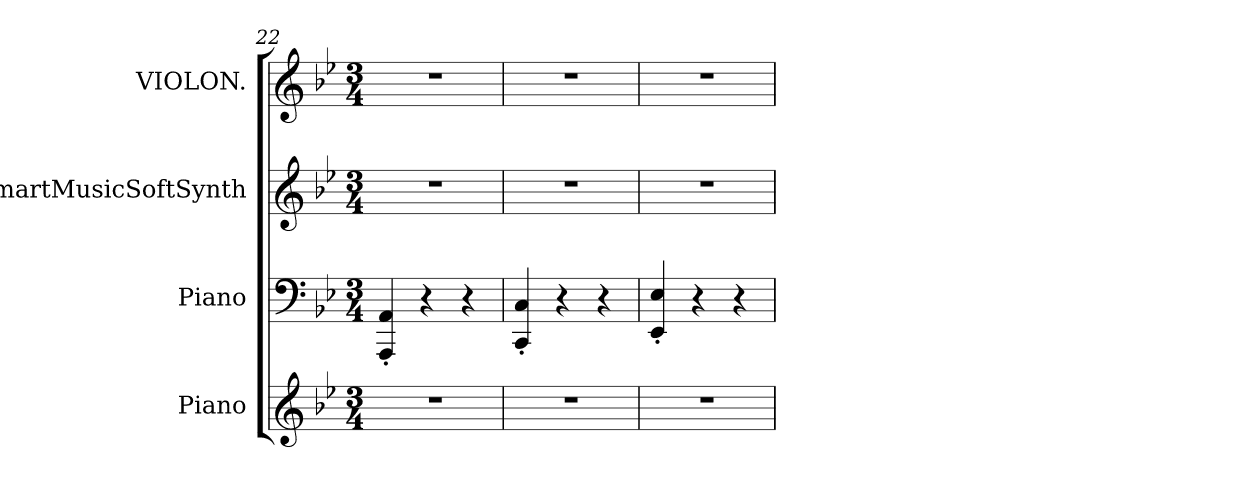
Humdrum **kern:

**kern	**kern	**kern	**kern
*part4	*part3	*part2	*part1
*staff4	*staff3	*staff2	*staff1
*I"Piano	*I"Piano	*I"SmartMusicSoftSynth	*I"VIOLON.
*I'P.	*	*	*
!!LO:LB:g=z
*clefG2	*clefF4	*clefG2	*clefG2
*k[b-e-]	*k[b-e-]	*k[b-e-]	*k[b-e-]
*B-:	*B-:	*B-:	*B-:
*M3/4	*M3/4	*M3/4	*M3/4
=22	=22	=22	=22
2.r	4AAA'/ 4AA'/	2.r	2.r
.	4r	.	.
.	4r	.	.
=23	=23	=23	=23
2.r	4CC'/ 4C'/	2.r	2.r
.	4r	.	.
.	4r	.	.
=24	=24	=24	=24
2.r	4EE-'/ 4E-'/	2.r	2.r
.	4r	.	.
.	4r	.	.
=	=	=	=
*-	*-	*-	*-
